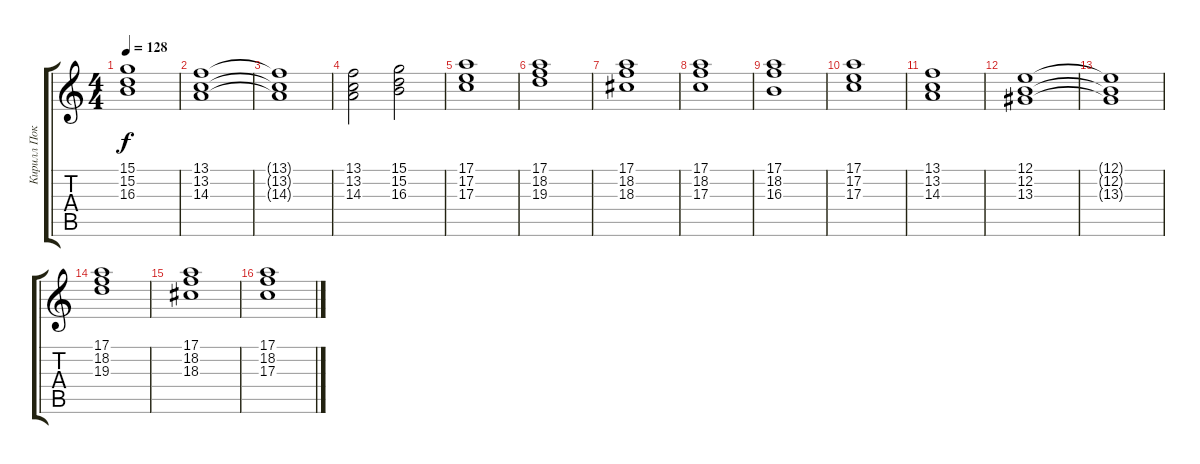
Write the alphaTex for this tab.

\track ("Кирилл Покровский" "Кирилл Пок") {instrument stringensemble1}
\staff {score tabs}
\tuning (E4 B3 G3 D3 A2 E2) {hide}
\ts (4 4)
\tempo 128
\clef g2
\ks c
(15.1{t} 15.2{t} 16.3{t}).1{dy f} |
(13.1 13.2 14.3).1 |
(13.1{t} 13.2{t} 14.3{t}).1 |
(13.1 13.2 14.3).2 (15.1 15.2 16.3).2 |
(17.1 17.2 17.3).1 |
(17.1 18.2 19.3).1 |
(17.1 18.2 18.3).1 |
(17.1 18.2 17.3).1 |
(17.1 18.2 16.3).1 |
(17.1 17.2 17.3).1 |
(13.1 13.2 14.3).1 |
(12.1 12.2 13.3).1 |
(12.1{t} 12.2{t} 13.3{t}).1 |
(17.1 18.2 19.3).1 |
(17.1 18.2 18.3).1 |
(17.1 18.2 17.3).1
